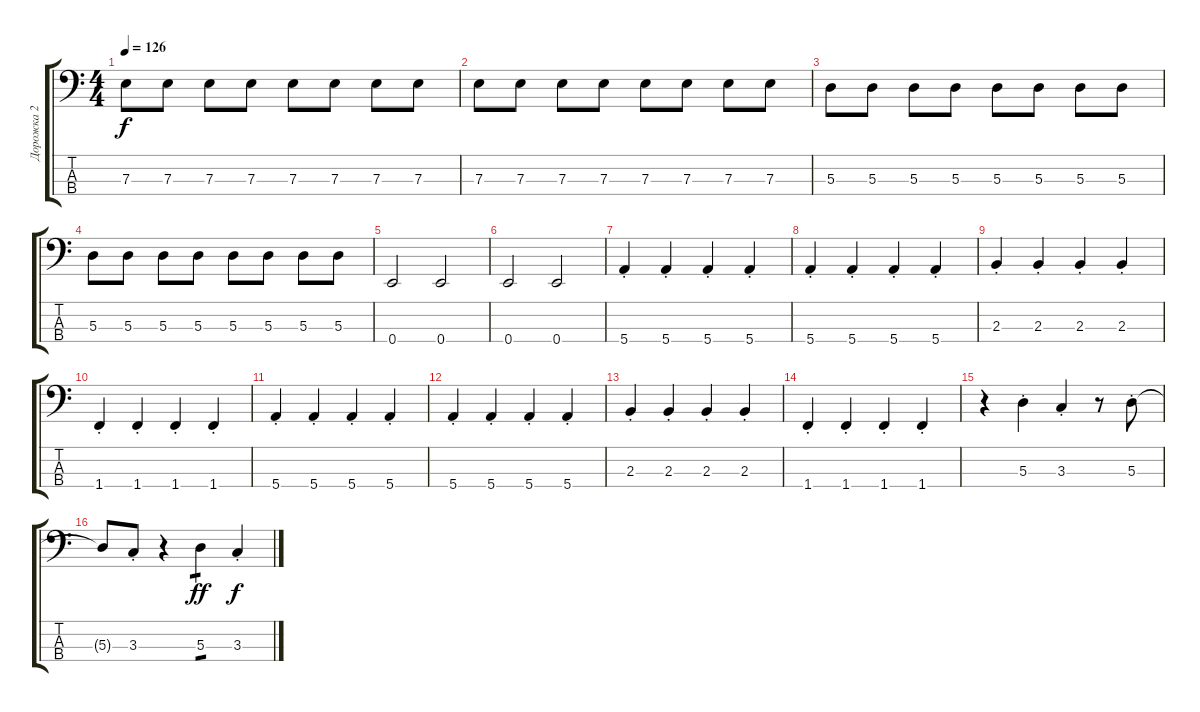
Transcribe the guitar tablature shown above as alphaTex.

\track ("Дорожка 2" "Дорожка 2") {instrument electricbasspick}
\staff {score tabs}
\tuning (G2 D2 A1 E1) {hide}
\ts (4 4)
\tempo 126
\clef f4
\ks c
7.3.8{dy f} 7.3.8 7.3.8 7.3.8 7.3.8 7.3.8 7.3.8 7.3.8 |
7.3.8 7.3.8 7.3.8 7.3.8 7.3.8 7.3.8 7.3.8 7.3.8 |
5.3.8 5.3.8 5.3.8 5.3.8 5.3.8 5.3.8 5.3.8 5.3.8 |
5.3.8 5.3.8 5.3.8 5.3.8 5.3.8 5.3.8 5.3.8 5.3.8 |
0.4.2 0.4.2 |
0.4.2 0.4.2 |
5.4{st}.4 5.4{st}.4 5.4{st}.4 5.4{st}.4 |
5.4{st}.4 5.4{st}.4 5.4{st}.4 5.4{st}.4 |
2.3{st}.4 2.3{st}.4 2.3{st}.4 2.3{st}.4 |
1.4{st}.4 1.4{st}.4 1.4{st}.4 1.4{st}.4 |
5.4{st}.4 5.4{st}.4 5.4{st}.4 5.4{st}.4 |
5.4{st}.4 5.4{st}.4 5.4{st}.4 5.4{st}.4 |
2.3{st}.4 2.3{st}.4 2.3{st}.4 2.3{st}.4 |
1.4{st}.4 1.4{st}.4 1.4{st}.4 1.4{st}.4 |
r.4 5.3{st}.4 3.3{st}.4 r.8 5.3{st}.8 |
5.3{t}.8 3.3{st}.8 r.4 5.3.4{tp 1 dy ff} 3.3{st}.4{dy f}
